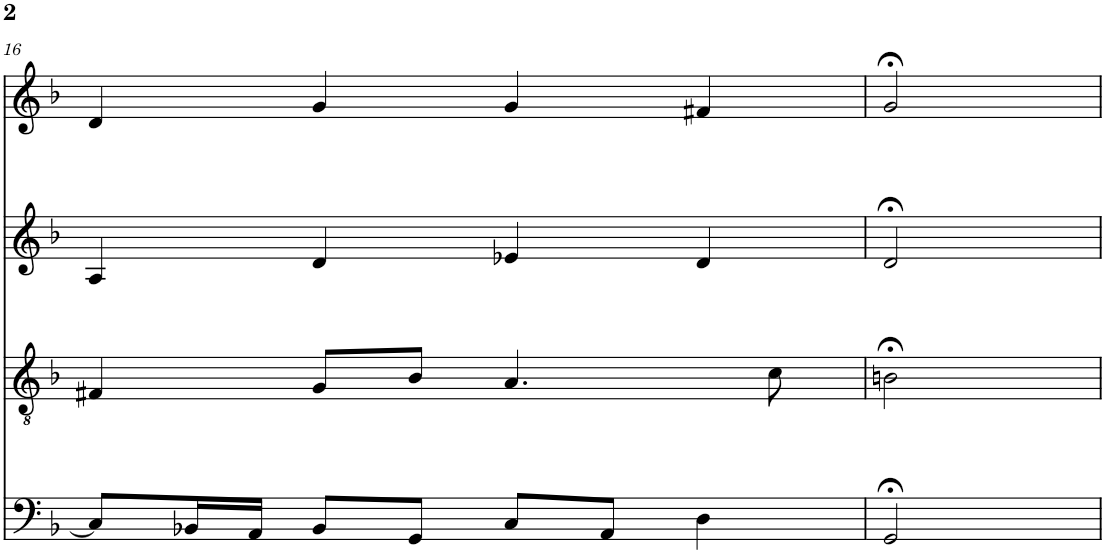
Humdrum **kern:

**kern	**kern	**kern	**kern
*part4	*part3	*part2	*part1
*staff4	*staff3	*staff2	*staff1
*I"bass	*I"tenor	*I"alto	*I"soprn
!!LO:PB:g=z
*clefF4	*clefGv2	*clefG2	*clefG2
*k[b-]	*k[b-]	*k[b-]	*k[b-]
*G:dor	*G:dor	*G:dor	*G:dor
*M4/4	*M4/4	*M4/4	*M4/4
=16	=16	=16	=16
8C/L]	4F#X/	4A/	4d/
16BB-X/L	.	.	.
16AA/JJ	.	.	.
8BB-/L	8G/L	4d/	4g/
8GG/J	8B-/J	.	.
8C/L	4.A/	4e-X/	4g/
8AA/J	.	.	.
4D\	.	4d/	4f#X/
.	8c\	.	.
=17	=17	=17	=17
2GG;</	2Bn;<\	2d;</	2g;</
=	=	=	=
*-	*-	*-	*-
